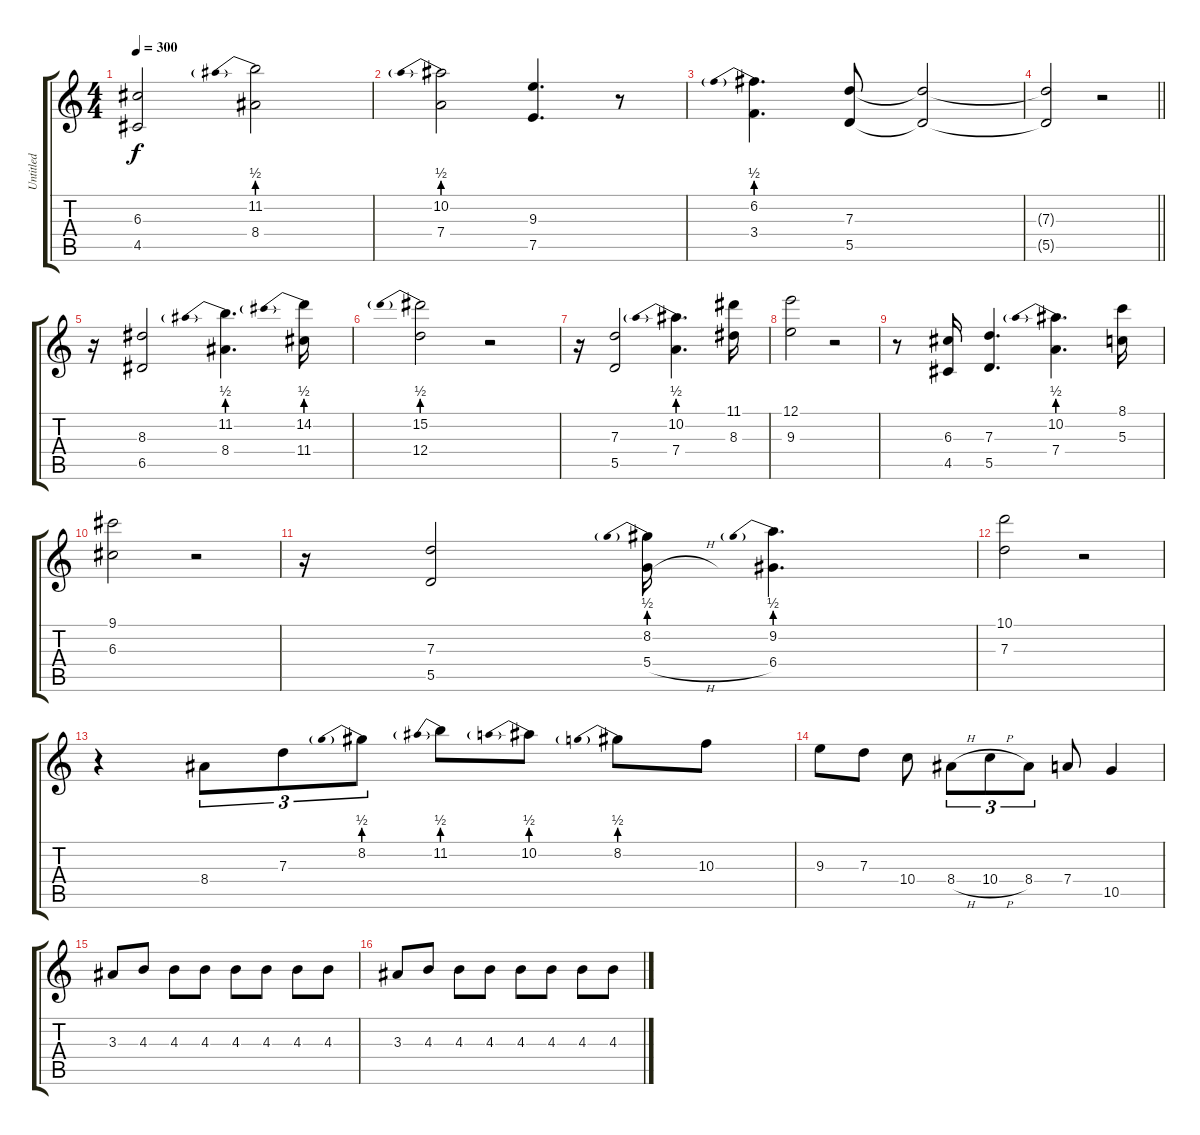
\track ("Untitled" "Untitled") {instrument acousticguitarsteel}
\staff {score tabs}
\tuning (E4 B3 G3 D3 A2 E2) {hide}
\ts (4 4)
\tempo 300
\clef g2
\ks c
(6.3 4.5).2{dy f} (11.2{be (prebend 0 2 60 2)} 8.4).2 |
(10.2{be (prebend 0 2 60 2)} 7.4).2 (9.3 7.5).4{d} r.8 |
(6.2{be (prebend 0 2 60 2)} 3.4).4{d} (7.3 5.5).8 (7.3{t} 5.5{t}).2 |
\barLineRight lightlight
(7.3{t} 5.5{t}).2 r.2 |
r.16 (8.3 6.5).2 (11.2{be (prebend 0 2 60 2)} 8.4).4{d} (14.2{be (prebend 0 2 60 2)} 11.4).16 |
(15.2{be (prebend 0 2 60 2)} 12.4).2 r.2 |
r.16 (7.3 5.5).2 (10.2{be (prebend 0 2 60 2)} 7.4).4{d} (11.1 8.3).16 |
(12.1 9.3).2 r.2 |
r.8 (6.3 4.5).16 (7.3 5.5).4{d} (10.2{be (prebend 0 2 60 2)} 7.4).4{d} (8.1 5.3).16 |
(9.1 6.3).2 r.2 |
r.16 (7.3 5.5).2 (8.2{be (prebend 0 2 60 2)} 5.4{h}).16 (9.2{be (prebend 0 2 60 2)} 6.4).4{d} |
(10.1 7.3).2 r.2 |
r.4 8.4.8{tu (3 2)} 7.3.8{tu (3 2)} 8.2{be (prebend 0 2 60 2)}.8{tu (3 2)} 11.2{be (prebend 0 2 60 2)}.8 10.2{be (prebend 0 2 60 2)}.8 8.2{be (prebend 0 2 60 2)}.8 10.3.8 |
9.3.8 7.3.8 10.4.8 8.4{h}.8{tu (3 2)} 10.4{h}.8{tu (3 2)} 8.4.8{tu (3 2)} 7.4.8 10.5.4 |
3.3.8 4.3.8 4.3.8 4.3.8 4.3.8 4.3.8 4.3.8 4.3.8 |
3.3.8 4.3.8 4.3.8 4.3.8 4.3.8 4.3.8 4.3.8 4.3.8
